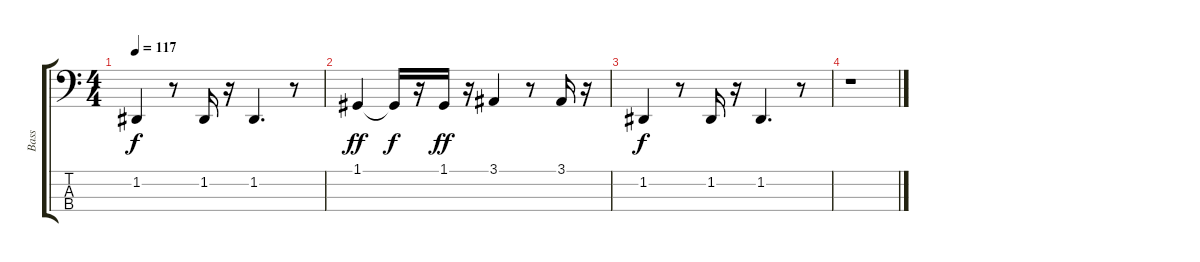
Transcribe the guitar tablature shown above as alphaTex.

\track ("Bass" "Bass") {instrument pad4choir}
\staff {score tabs}
\tuning (G2 D2 A1 E1) {hide}
\ts (4 4)
\tempo 117
\clef f4
\ks c
1.2.4{dy f} r.8 1.2.16 r.16 1.2.4{d} r.8 |
1.1.4{dy ff} 1.1{t}.16{dy f} r.16 1.1.16{dy ff} r.16 3.1.4 r.8 3.1.16 r.16 |
1.2.4{dy f} r.8 1.2.16 r.16 1.2.4{d} r.8 |
r.1
